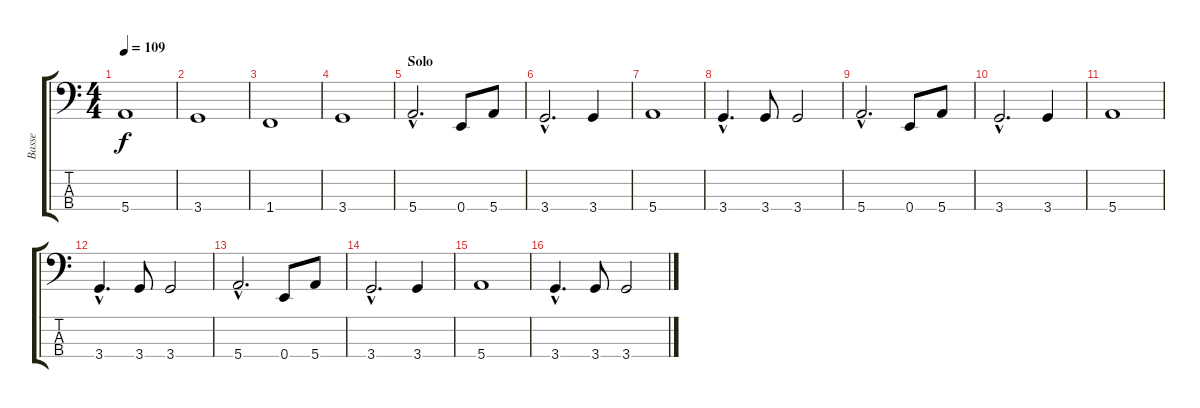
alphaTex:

\track ("Basse" "Basse") {instrument electricbassfinger}
\staff {score tabs}
\tuning (G2 D2 A1 E1) {hide}
\ts (4 4)
\tempo 109
\clef f4
\ks c
5.4.1{dy f} |
3.4.1 |
1.4.1 |
3.4.1 |
\section ("" "Solo")
5.4{hac}.2{d} 0.4.8 5.4.8 |
3.4{hac}.2{d} 3.4.4 |
5.4.1 |
3.4{hac}.4{d} 3.4.8 3.4.2 |
5.4{hac}.2{d} 0.4.8 5.4.8 |
3.4{hac}.2{d} 3.4.4 |
5.4.1 |
3.4{hac}.4{d} 3.4.8 3.4.2 |
5.4{hac}.2{d} 0.4.8 5.4.8 |
3.4{hac}.2{d} 3.4.4 |
5.4.1 |
3.4{hac}.4{d} 3.4.8 3.4.2
